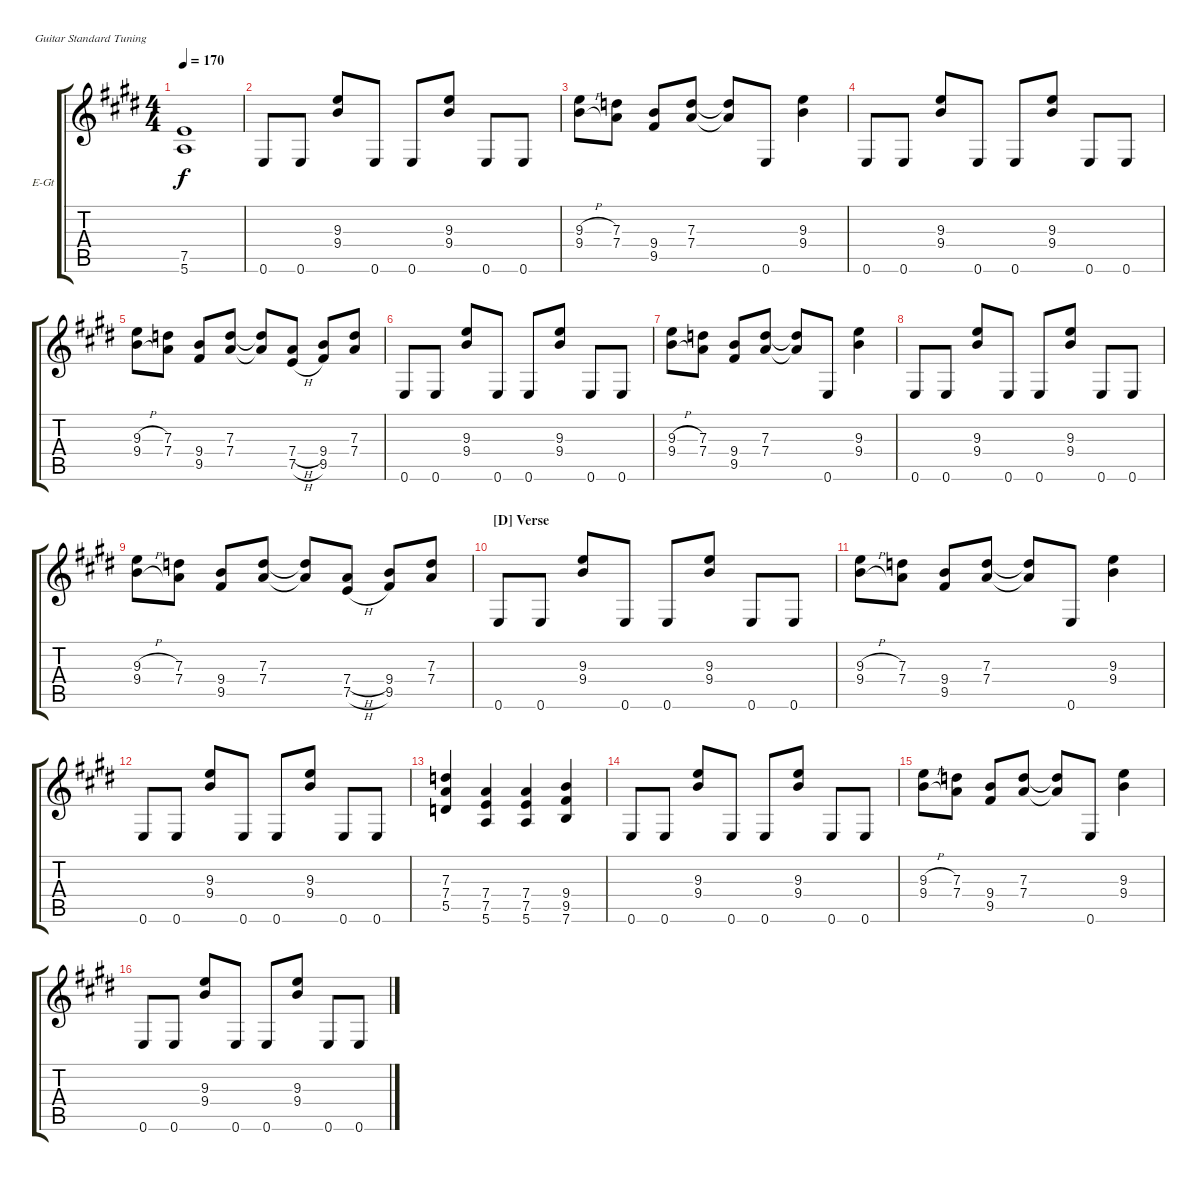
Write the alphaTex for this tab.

\bracketExtendMode groupsimilarinstruments
\firstSystemTrackNameOrientation horizontal
\otherSystemsTrackNameOrientation horizontal
\track ("Guitar 1" "E-Gt") {instrument distortionguitar}
\staff {score tabs}
\tuning (E4 B3 G3 D3 A2 E2)
\ts (4 4)
\tempo 170
\clef g2
\scale
1.07818
\ks e
(7.5{t} 5.6{t}).1{dy f} |
\scale
0.921816 0.6.8 0.6.8 (9.3 9.4).8 0.6.8 0.6.8 (9.3 9.4).8 0.6.8 0.6.8 |
\scale
1.07818 (9.3{h} 9.4{h}).8 (7.3 7.4).8 (9.4 9.5).8 (7.3 7.4).8 (7.3{t} 7.4{t}).8 0.6.8 (9.3 9.4).4 |
\scale
0.921816 0.6.8 0.6.8 (9.3 9.4).8 0.6.8 0.6.8 (9.3 9.4).8 0.6.8 0.6.8 |
\scale
1.07818 (9.3{h} 9.4{h}).8 (7.3 7.4).8 (9.4 9.5).8 (7.3 7.4).8 (7.3{t} 7.4{t}).8 (7.4{h} 7.5{h}).8 (9.5 9.4).8 (7.3 7.4).8 |
\scale
0.921816 0.6.8 0.6.8 (9.3 9.4).8 0.6.8 0.6.8 (9.3 9.4).8 0.6.8 0.6.8 |
\scale
1.07818 (9.3{h} 9.4{h}).8 (7.3 7.4).8 (9.4 9.5).8 (7.3 7.4).8 (7.3{t} 7.4{t}).8 0.6.8 (9.3 9.4).4 |
\scale
0.921816 0.6.8 0.6.8 (9.3 9.4).8 0.6.8 0.6.8 (9.3 9.4).8 0.6.8 0.6.8 |
\scale
1.07818 (9.3{h} 9.4{h}).8 (7.3 7.4).8 (9.4 9.5).8 (7.3 7.4).8 (7.3{t} 7.4{t}).8 (7.4{h} 7.5{h}).8 (9.5 9.4).8 (7.3 7.4).8 |
\section ("D" "Verse")
\scale
0.921816 0.6.8 0.6.8 (9.3 9.4).8 0.6.8 0.6.8 (9.3 9.4).8 0.6.8 0.6.8 |
\scale
1.07818 (9.3{h} 9.4{h}).8 (7.3 7.4).8 (9.4 9.5).8 (7.3 7.4).8 (7.3{t} 7.4{t}).8 0.6.8 (9.3 9.4).4 |
\scale
0.921816 0.6.8 0.6.8 (9.3 9.4).8 0.6.8 0.6.8 (9.3 9.4).8 0.6.8 0.6.8 |
\scale
1.07818 (7.3 7.4 5.5).4 (7.4 7.5 5.6).4 (7.4 7.5 5.6).4 (9.4 9.5 7.6).4 |
\scale
0.921816 0.6.8 0.6.8 (9.3 9.4).8 0.6.8 0.6.8 (9.3 9.4).8 0.6.8 0.6.8 |
\scale
1.07818 (9.3{h} 9.4{h}).8 (7.3 7.4).8 (9.4 9.5).8 (7.3 7.4).8 (7.3{t} 7.4{t}).8 0.6.8 (9.3 9.4).4 |
\scale
0.921816 0.6.8 0.6.8 (9.3 9.4).8 0.6.8 0.6.8 (9.3 9.4).8 0.6.8 0.6.8
